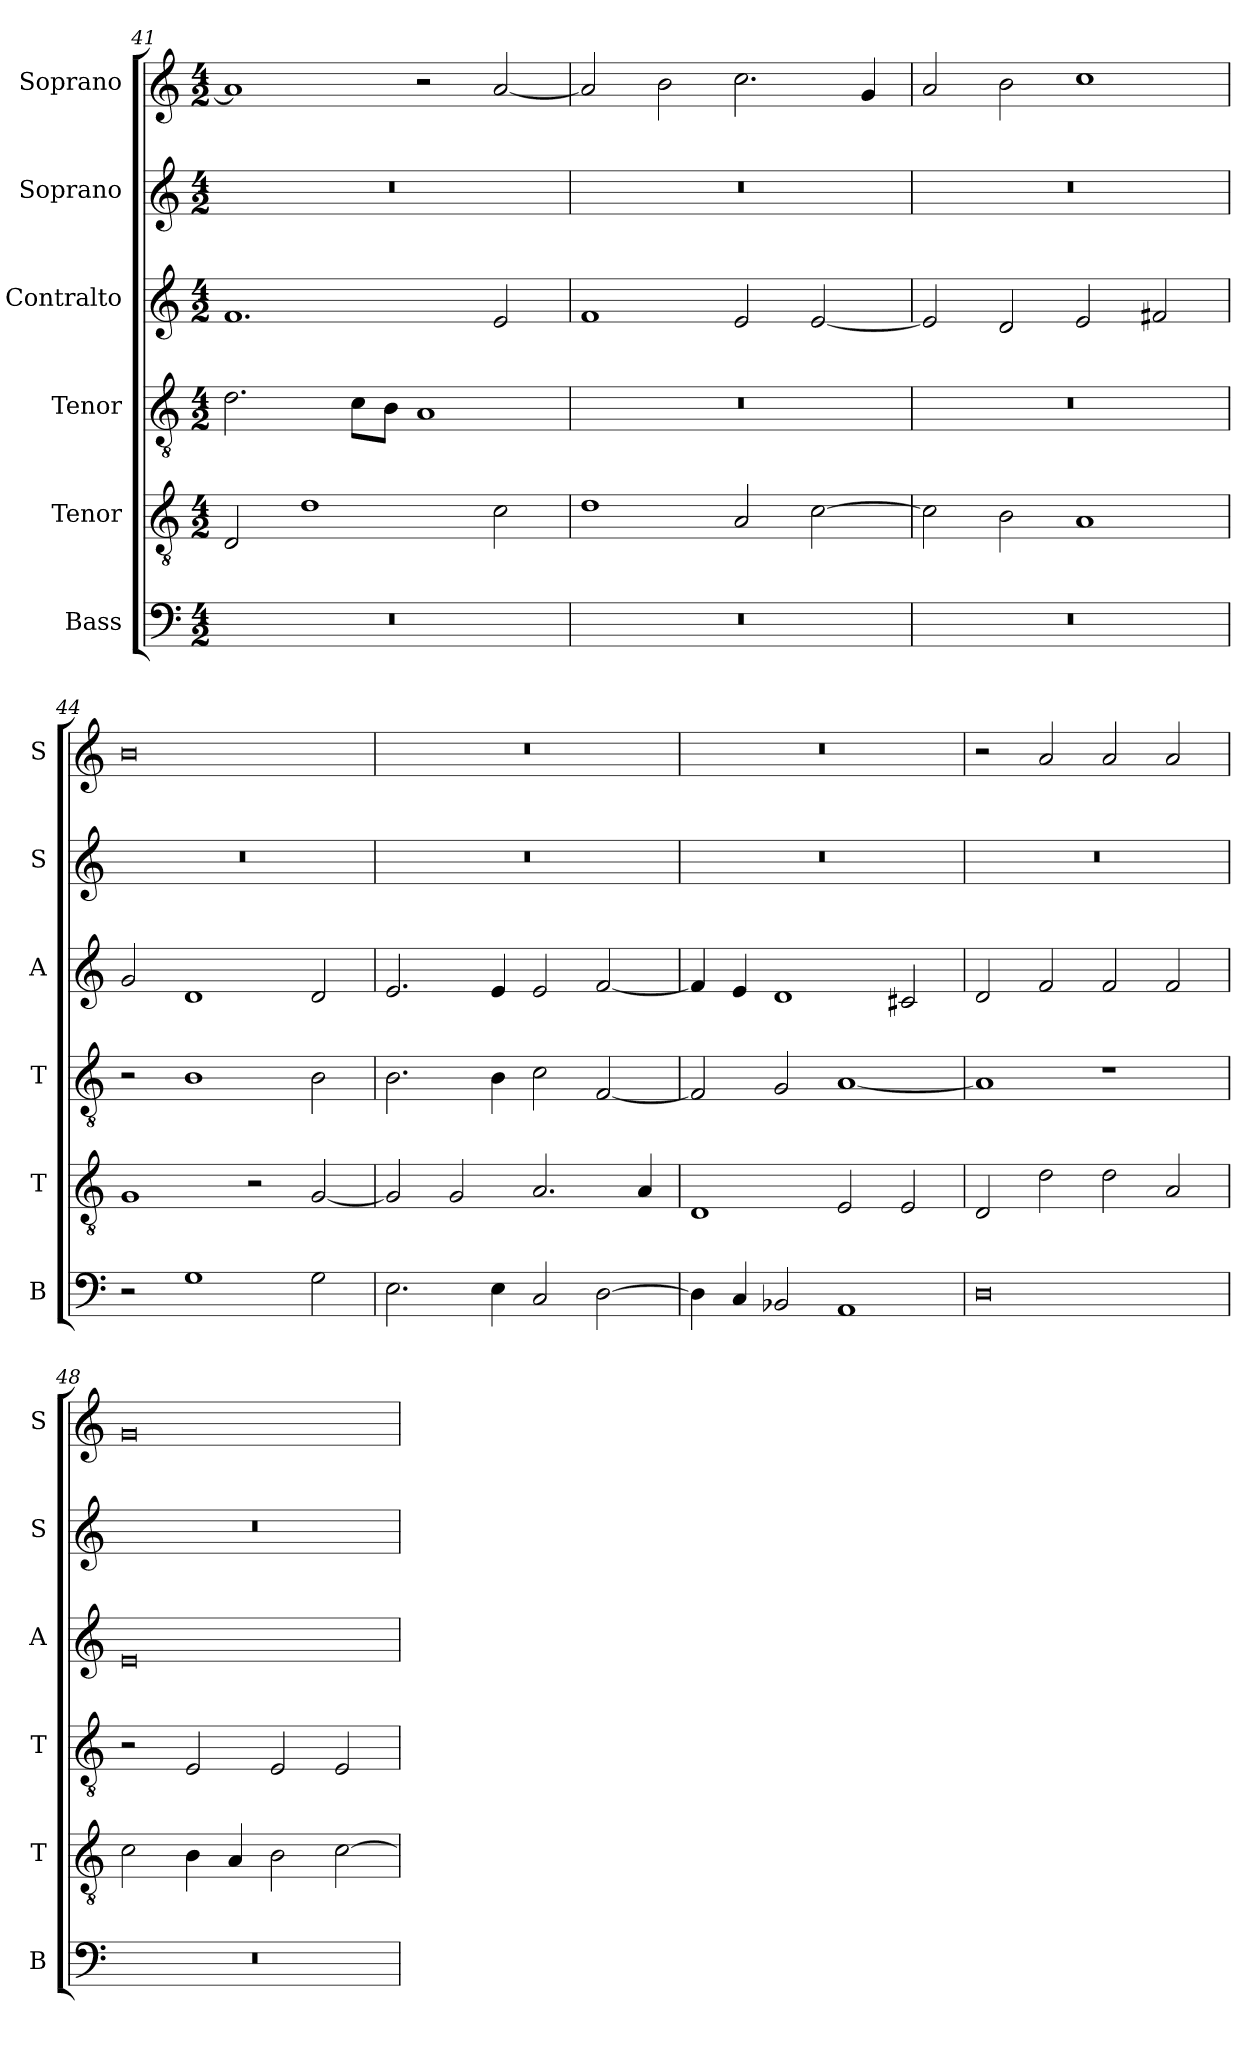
**kern	**kern	**kern	**kern	**kern	**kern
*part6	*part5	*part4	*part3	*part2	*part1
*staff6	*staff5	*staff4	*staff3	*staff2	*staff1
*I"Bass	*I"Tenor	*I"Tenor	*I"Contralto	*I"Soprano	*I"Soprano
*I'B	*I'T	*I'T	*I'A	*I'S	*I'S
*clefF4	*clefGv2	*clefGv2	*clefG2	*clefG2	*clefG2
*k[]	*k[]	*k[]	*k[]	*k[]	*k[]
*G:mix	*G:mix	*G:mix	*G:mix	*G:mix	*G:mix
*M4/2	*M4/2	*M4/2	*M4/2	*M4/2	*M4/2
=41	=41	=41	=41	=41	=41
0r	2D	2.d	1.f	0r	1a]
.	1d	.	.	.	.
.	.	8c\L	.	.	.
.	.	8B\J	.	.	.
.	.	1A	.	.	2r
.	2c	.	2e	.	[2a
=42	=42	=42	=42	=42	=42
0r	1d	0r	1f	0r	2a]
.	.	.	.	.	2b
.	2A	.	2e	.	2.cc
.	[2c	.	[2e	.	.
.	.	.	.	.	4g
=43	=43	=43	=43	=43	=43
0r	2c]	0r	2e]	0r	2a
.	2B	.	2d	.	2b
.	1A	.	2e	.	1cc
.	.	.	2f#X	.	.
=44	=44	=44	=44	=44	=44
2r	1G	2r	2g	0r	0b
1G	.	1B	1d	.	.
.	2r	.	.	.	.
2G	[2G	2B	2d	.	.
=45	=45	=45	=45	=45	=45
2.E	2G]	2.B	2.e	0r	0r
.	2G	.	.	.	.
4E	.	4B	4e	.	.
2C	2.A	2c	2e	.	.
[2D	.	[2F	[2f	.	.
.	4A	.	.	.	.
=46	=46	=46	=46	=46	=46
4D]	1D	2F]	4f]	0r	0r
4C	.	.	4e	.	.
2BB-X	.	2G	1d	.	.
1AA	2E	[1A	.	.	.
.	2E	.	2c#X	.	.
=47	=47	=47	=47	=47	=47
0D	2D	1A]	2d	0r	2r
.	2d	.	2f	.	2a
.	2d	1r	2f	.	2a
.	2A	.	2f	.	2a
=48	=48	=48	=48	=48	=48
0r	2c	2r	0e	0r	0g
.	4B	2E	.	.	.
.	4A	.	.	.	.
.	2B	2E	.	.	.
.	[2c	2E	.	.	.
=	=	=	=	=	=
*-	*-	*-	*-	*-	*-
